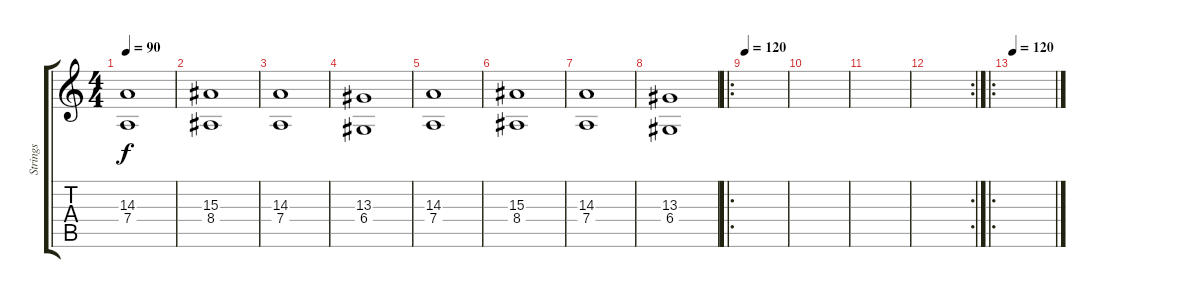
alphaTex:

\track ("Strings" "Strings") {instrument stringensemble2}
\staff {score tabs}
\tuning (E4 B3 G3 D3 A2 E2) {hide}
\ts (4 4)
\tempo 90
\clef g2
\ks c
(14.3 7.4).1{dy f} |
(15.3 8.4).1 |
(14.3 7.4).1 |
(13.3 6.4).1 |
(14.3 7.4).1 |
(15.3 8.4).1 |
(14.3 7.4).1 |
(13.3 6.4).1 |
\ro
\tempo 120
|
|
|
\rc 2
|
\ro
\tempo 120
